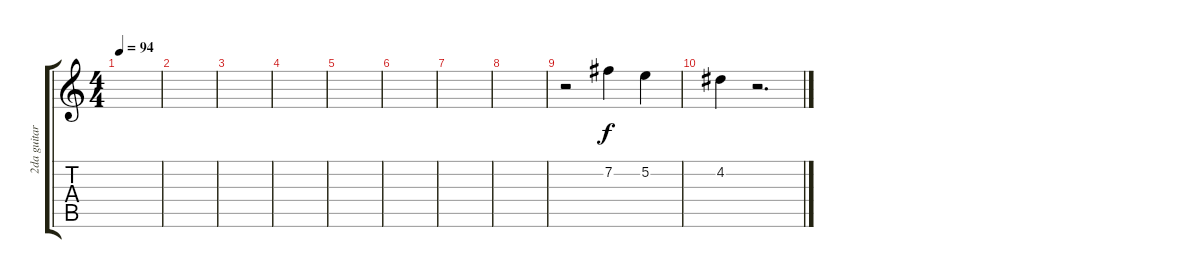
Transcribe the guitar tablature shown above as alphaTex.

\track ("2da guitarra" "2da guitar") {instrument overdrivenguitar}
\staff {score tabs}
\tuning (E4 B3 G3 D3 A2 E2) {hide}
\ts (4 4)
\tempo 94
\clef g2
\ks c
|
|
|
|
|
|
|
|
r.2 7.2.4{instrument acousticguitarsteel} 5.2.4 |
4.2.4 r.2{d}
